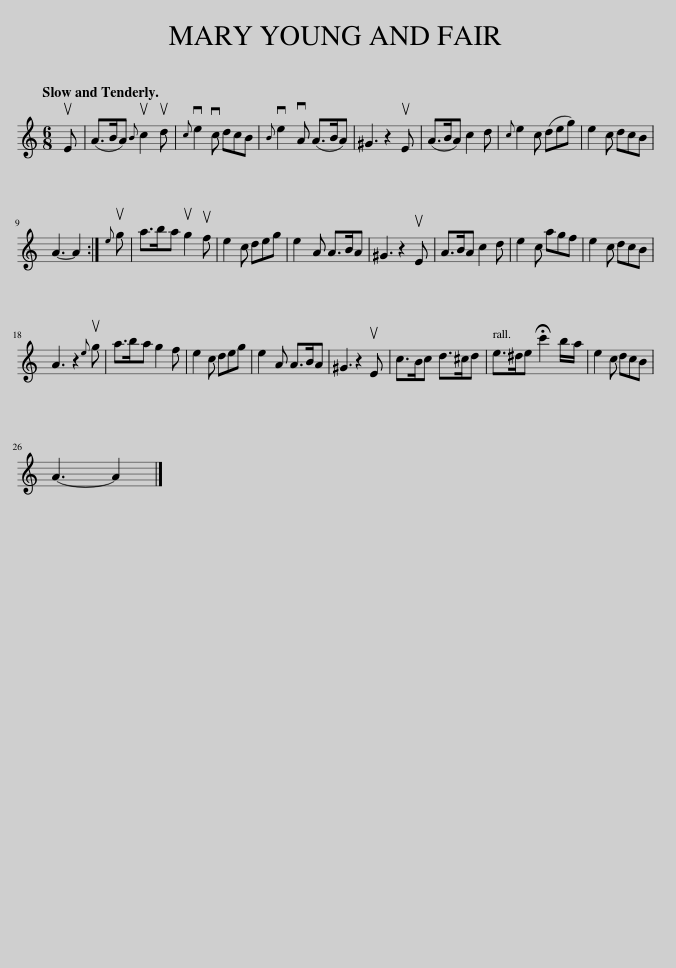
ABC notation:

X:1
L:1/8
Q:1/4=120
M:6/8
I:linebreak $
K:C
V:1 treble
V:1
 uE | (A>BA){B} uc2 ud |{c} ve2 vc dcB |{B} ve2 vA (A>BA) | ^G3 z2 uE | %5
 (A>BA) c2 d |{c} e2 c (deg) | e2 c dcB |$ A3- A2 :|{e} ug | %10
 a>ba ug2 uf | e2 c deg | e2 A A>BA | ^G3 z2 uE | A>BA c2 d | %15
 e2 c agf | e2 c dcB |$ A3 z2{e} ug | a>ba g2 f | e2 c deg | %20
 e2 A A>BA | ^G3 z2 uE | c>Bc d>^cd | e>^de !fermata!c'2 b/a/ | e2 c dcB |$ %25
 A3- A2 |] %26
